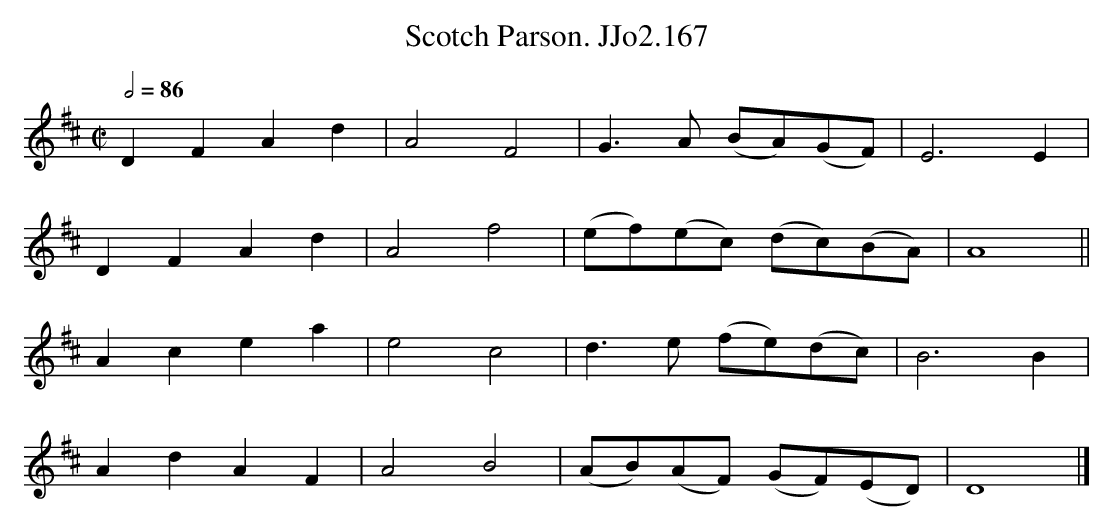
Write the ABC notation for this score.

X:1
T:Scotch Parson. JJo2.167
M:C|
L:1/8
Q:1/2=86
K:D
D2F2A2d2|A4F4|G3A (BA)(GF)|E6E2|
D2F2A2d2|A4f4|(ef)(ec) (dc)(BA)|A8||
A2c2e2a2|e4c4|d3e (fe)(dc)|B6B2|
A2d2A2F2|A4B4|(AB)(AF) (GF)(ED)|D8|]
